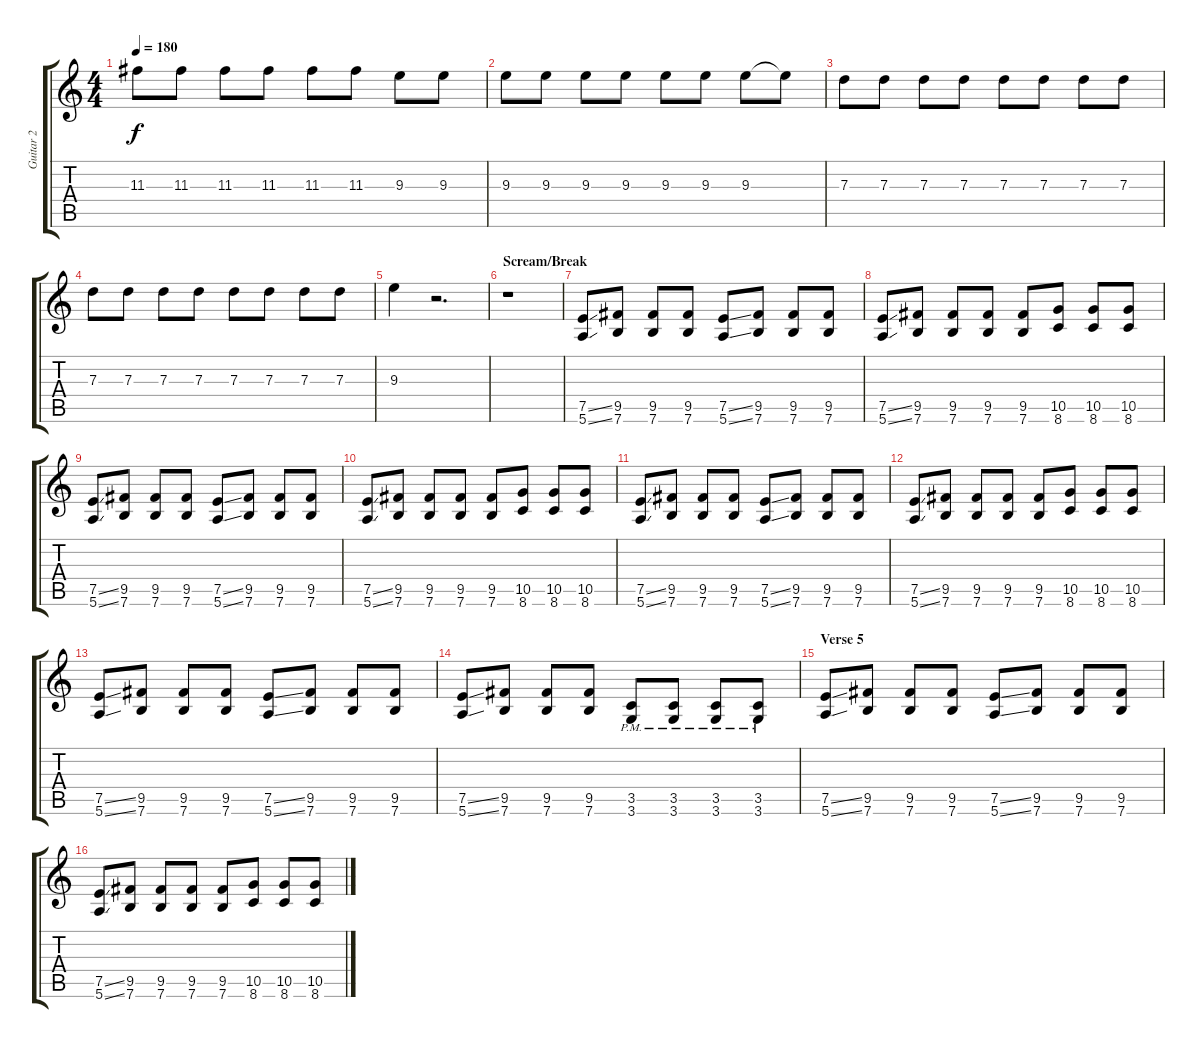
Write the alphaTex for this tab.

\track ("Guitar 2" "Guitar 2") {instrument acousticguitarsteel}
\staff {score tabs}
\tuning (E4 B3 G3 D3 A2 E2) {hide}
\ts (4 4)
\tempo 180
\clef g2
\ks c
11.3.8{dy f} 11.3.8 11.3.8 11.3.8 11.3.8 11.3.8 9.3.8 9.3.8 |
9.3.8 9.3.8 9.3.8 9.3.8 9.3.8 9.3.8 9.3.8 9.3{t}.8 |
7.3.8 7.3.8 7.3.8 7.3.8 7.3.8 7.3.8 7.3.8 7.3.8 |
7.3.8 7.3.8 7.3.8 7.3.8 7.3.8 7.3.8 7.3.8 7.3.8 |
9.3.4 r.2{d} |
\section ("" "Scream/Break")
r.1 |
(7.5{ss} 5.6{ss}).8 (9.5 7.6).8 (9.5 7.6).8 (9.5 7.6).8 (7.5{ss} 5.6{ss}).8 (9.5 7.6).8 (9.5 7.6).8 (9.5 7.6).8 |
(7.5{ss} 5.6{ss}).8 (9.5 7.6).8 (9.5 7.6).8 (9.5 7.6).8 (9.5 7.6).8 (10.5 8.6).8 (10.5 8.6).8 (10.5 8.6).8 |
(7.5{ss} 5.6{ss}).8 (9.5 7.6).8 (9.5 7.6).8 (9.5 7.6).8 (7.5{ss} 5.6{ss}).8 (9.5 7.6).8 (9.5 7.6).8 (9.5 7.6).8 |
(7.5{ss} 5.6{ss}).8 (9.5 7.6).8 (9.5 7.6).8 (9.5 7.6).8 (9.5 7.6).8 (10.5 8.6).8 (10.5 8.6).8 (10.5 8.6).8 |
(7.5{ss} 5.6{ss}).8 (9.5 7.6).8 (9.5 7.6).8 (9.5 7.6).8 (7.5{ss} 5.6{ss}).8 (9.5 7.6).8 (9.5 7.6).8 (9.5 7.6).8 |
(7.5{ss} 5.6{ss}).8 (9.5 7.6).8 (9.5 7.6).8 (9.5 7.6).8 (9.5 7.6).8 (10.5 8.6).8 (10.5 8.6).8 (10.5 8.6).8 |
(7.5{ss} 5.6{ss}).8 (9.5 7.6).8 (9.5 7.6).8 (9.5 7.6).8 (7.5{ss} 5.6{ss}).8 (9.5 7.6).8 (9.5 7.6).8 (9.5 7.6).8 |
(7.5{ss} 5.6{ss}).8 (9.5 7.6).8 (9.5 7.6).8 (9.5 7.6).8 (3.5{pm} 3.6{pm}).8 (3.5{pm} 3.6{pm}).8 (3.5{pm} 3.6{pm}).8 (3.5{pm} 3.6{pm}).8 |
\section ("" "Verse 5")
(7.5{ss} 5.6{ss}).8 (9.5 7.6).8 (9.5 7.6).8 (9.5 7.6).8 (7.5{ss} 5.6{ss}).8 (9.5 7.6).8 (9.5 7.6).8 (9.5 7.6).8 |
(7.5{ss} 5.6{ss}).8 (9.5 7.6).8 (9.5 7.6).8 (9.5 7.6).8 (9.5 7.6).8 (10.5 8.6).8 (10.5 8.6).8 (10.5 8.6).8
